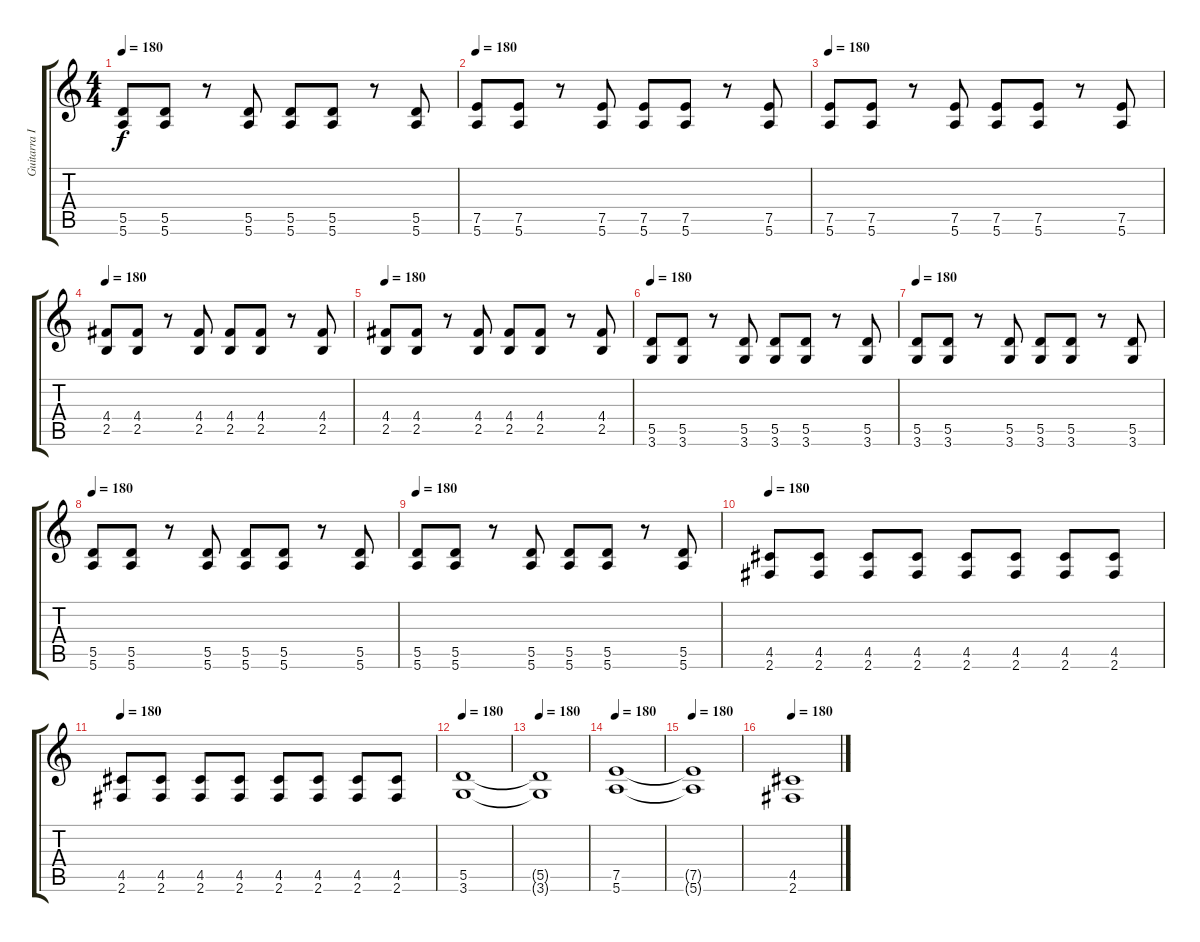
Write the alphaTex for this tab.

\track ("Guitarra II" "Guitarra I") {instrument distortionguitar}
\staff {score tabs}
\tuning (E4 B3 G3 D3 A2 E2) {hide}
\ts (4 4)
\tempo 180
\clef g2
\ks c
(5.5 5.6).8{dy f} (5.5 5.6).8 r.8 (5.5 5.6).8 (5.5 5.6).8 (5.5 5.6).8 r.8 (5.5 5.6).8 |
\tempo 180
(7.5 5.6).8 (7.5 5.6).8 r.8 (7.5 5.6).8 (7.5 5.6).8 (7.5 5.6).8 r.8 (7.5 5.6).8 |
\tempo 180
(7.5 5.6).8 (7.5 5.6).8 r.8 (7.5 5.6).8 (7.5 5.6).8 (7.5 5.6).8 r.8 (7.5 5.6).8 |
\tempo 180
(4.4 2.5).8 (4.4 2.5).8 r.8 (4.4 2.5).8 (4.4 2.5).8 (4.4 2.5).8 r.8 (4.4 2.5).8 |
\tempo 180
(4.4 2.5).8 (4.4 2.5).8 r.8 (4.4 2.5).8 (4.4 2.5).8 (4.4 2.5).8 r.8 (4.4 2.5).8 |
\tempo 180
(5.5 3.6).8 (5.5 3.6).8 r.8 (5.5 3.6).8 (5.5 3.6).8 (5.5 3.6).8 r.8 (5.5 3.6).8 |
\tempo 180
(5.5 3.6).8 (5.5 3.6).8 r.8 (5.5 3.6).8 (5.5 3.6).8 (5.5 3.6).8 r.8 (5.5 3.6).8 |
\tempo 180
(5.5 5.6).8 (5.5 5.6).8 r.8 (5.5 5.6).8 (5.5 5.6).8 (5.5 5.6).8 r.8 (5.5 5.6).8 |
\tempo 180
(5.5 5.6).8 (5.5 5.6).8 r.8 (5.5 5.6).8 (5.5 5.6).8 (5.5 5.6).8 r.8 (5.5 5.6).8 |
\tempo 180
(4.5 2.6).8 (4.5 2.6).8 (4.5 2.6).8 (4.5 2.6).8 (4.5 2.6).8 (4.5 2.6).8 (4.5 2.6).8 (4.5 2.6).8 |
\tempo 180
(4.5 2.6).8 (4.5 2.6).8 (4.5 2.6).8 (4.5 2.6).8 (4.5 2.6).8 (4.5 2.6).8 (4.5 2.6).8 (4.5 2.6).8 |
\tempo 180
(5.5 3.6).1 |
\tempo 180
(5.5{t} 3.6{t}).1 |
\tempo 180
(7.5 5.6).1 |
\tempo 180
(7.5{t} 5.6{t}).1 |
\tempo 180
(4.5 2.6).1
